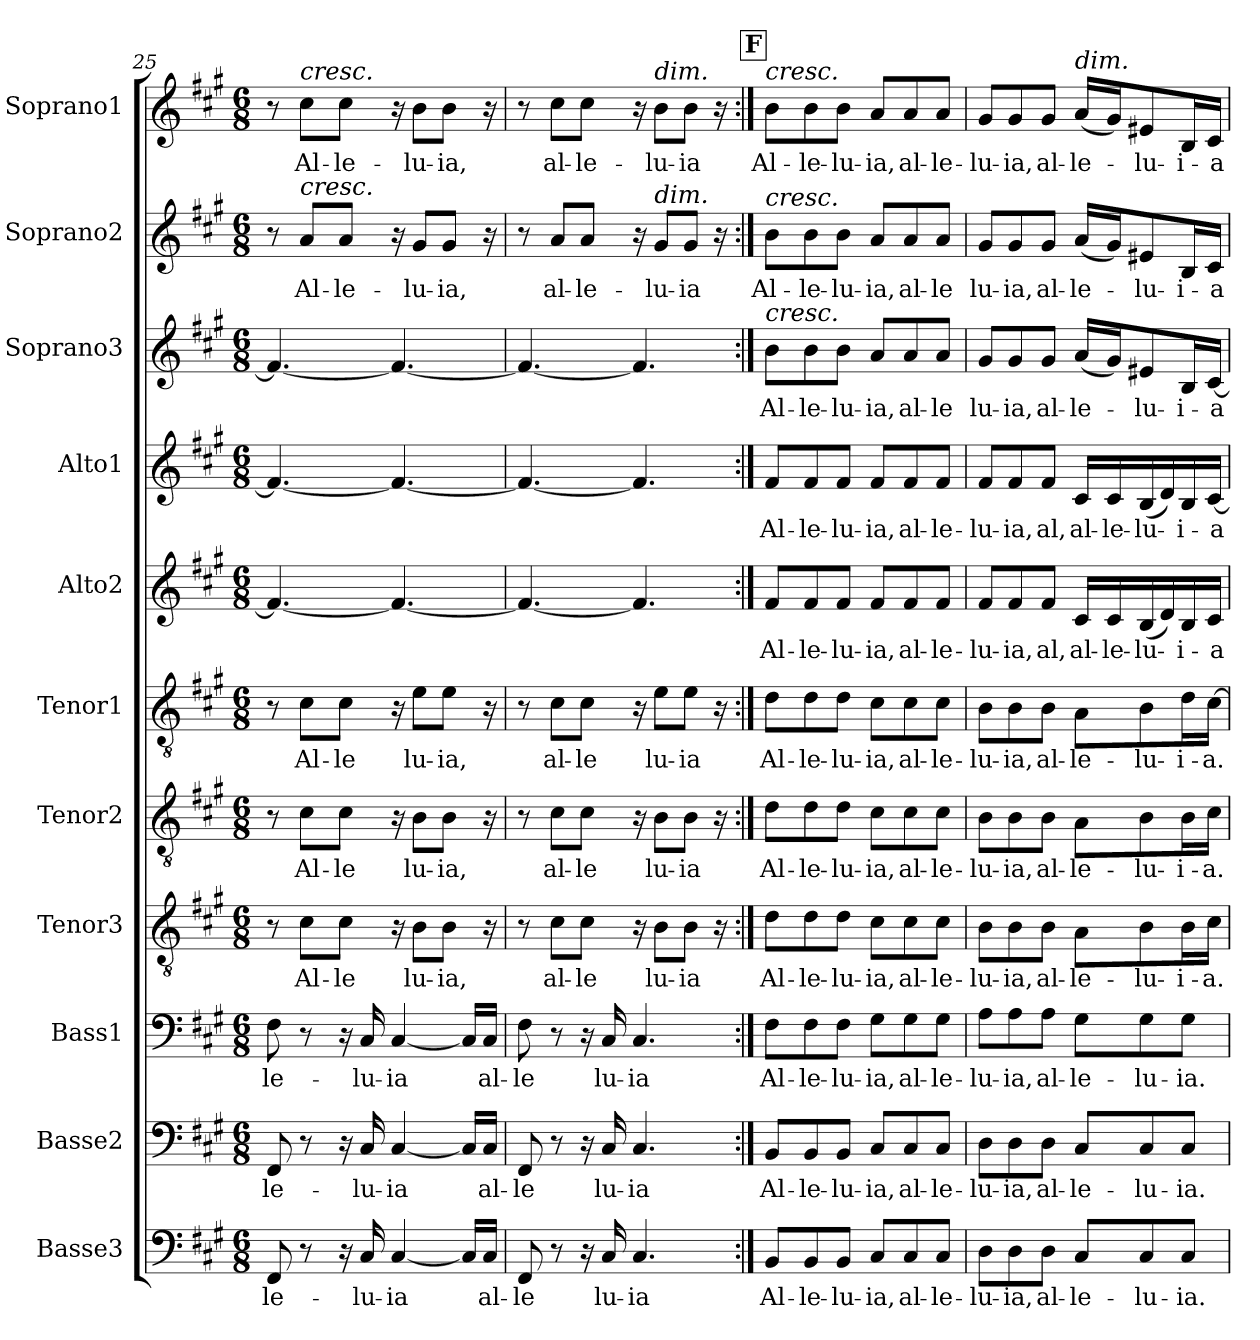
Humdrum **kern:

**kern	**text	**kern	**text	**kern	**text	**kern	**text	**kern	**text	**kern	**text	**kern	**text	**kern	**text	**kern	**text	**kern	**text	**kern	**text
*part11	*part11	*part10	*part10	*part9	*part9	*part8	*part8	*part7	*part7	*part6	*part6	*part5	*part5	*part4	*part4	*part3	*part3	*part2	*part2	*part1	*part1
*staff11	*staff11	*staff10	*staff10	*staff9	*staff9	*staff8	*staff8	*staff7	*staff7	*staff6	*staff6	*staff5	*staff5	*staff4	*staff4	*staff3	*staff3	*staff2	*staff2	*staff1	*staff1
*I"Basse3	*	*I"Basse2	*	*I"Bass1	*	*I"Tenor3	*	*I"Tenor2	*	*I"Tenor1	*	*I"Alto2	*	*I"Alto1	*	*I"Soprano3	*	*I"Soprano2	*	*I"Soprano1	*
*I'B.3	*	*I'B2	*	*I'B1	*	*I'T.3	*	*I'T2	*	*I'T1	*	*I'A2	*	*I'A1	*	*I'S.3	*	*I'S2	*	*I'S1	*
*clefF4	*	*clefF4	*	*clefF4	*	*clefGv2	*	*clefGv2	*	*clefGv2	*	*clefG2	*	*clefG2	*	*clefG2	*	*clefG2	*	*clefG2	*
*k[f#c#g#]	*	*k[f#c#g#]	*	*k[f#c#g#]	*	*k[f#c#g#]	*	*k[f#c#g#]	*	*k[f#c#g#]	*	*k[f#c#g#]	*	*k[f#c#g#]	*	*k[f#c#g#]	*	*k[f#c#g#]	*	*k[f#c#g#]	*
*M6/8	*	*M6/8	*	*M6/8	*	*M6/8	*	*M6/8	*	*M6/8	*	*M6/8	*	*M6/8	*	*M6/8	*	*M6/8	*	*M6/8	*
=25	=25	=25	=25	=25	=25	=25	=25	=25	=25	=25	=25	=25	=25	=25	=25	=25	=25	=25	=25	=25	=25
!	!LO:LY:b	!	!LO:LY:b	!	!LO:LY:b	!	!	!	!	!	!	!	!	!	!	!	!	!	!	!	!
8FF#/	-le-	8FF#/	-le-	8F#\	-le-	8r	.	8r	.	8r	.	4.f#/_	.	4.f#/_	.	4.f#/_	.	8r	.	8r	.
!	!	!	!	!	!	!	!	!	!	!	!	!	!	!	!	!	!	!	!	!LO:TX:a:i:t=cresc.	!
!	!	!	!	!	!	!	!	!	!	!	!	!	!	!	!	!	!	!LO:TX:a:i:t=cresc.	!	!	!
!	!	!	!	!	!	!	!LO:LY:b	!	!LO:LY:b	!	!LO:LY:b	!	!	!	!	!	!	!	!LO:LY:b	!	!LO:LY:b
8r	.	8r	.	8r	.	8c#\L	Al-	8c#\L	Al-	8c#\L	Al-	.	.	.	.	.	.	8a/L	Al-	8cc#\L	Al-
!	!	!	!	!	!	!	!LO:LY:b	!	!LO:LY:b	!	!LO:LY:b	!	!	!	!	!	!	!	!LO:LY:b	!	!LO:LY:b
16r	.	16r	.	16r	.	8c#\J	-le	8c#\J	-le	8c#\J	-le	.	.	.	.	.	.	8a/J	-le-	8cc#\J	-le-
!	!LO:LY:b	!	!LO:LY:b	!	!LO:LY:b	!	!	!	!	!	!	!	!	!	!	!	!	!	!	!	!
16C#/	-lu-	16C#/	-lu-	16C#/	-lu-	.	.	.	.	.	.	.	.	.	.	.	.	.	.	.	.
!	!LO:LY:b	!	!LO:LY:b	!	!LO:LY:b	!	!	!	!	!	!	!	!	!	!	!	!	!	!	!	!
[4C#/	-ia	[4C#/	-ia	[4C#/	-ia	16r	.	16r	.	16r	.	4.f#/_	.	4.f#/_	.	4.f#/_	.	16r	.	16r	.
!	!	!	!	!	!	!	!LO:LY:b	!	!LO:LY:b	!	!LO:LY:b	!	!	!	!	!	!	!	!LO:LY:b	!	!LO:LY:b
.	.	.	.	.	.	8B\L	lu-	8B\L	lu-	8e\L	lu-	.	.	.	.	.	.	8g#/L	-lu-	8b\L	-lu-
!	!	!	!	!	!	!	!LO:LY:b	!	!LO:LY:b	!	!LO:LY:b	!	!	!	!	!	!	!	!LO:LY:b	!	!LO:LY:b
.	.	.	.	.	.	8B\J	-ia,	8B\J	-ia,	8e\J	-ia,	.	.	.	.	.	.	8g#/J	-ia,	8b\J	-ia,
16C#/LL]	.	16C#/LL]	.	16C#/LL]	.	.	.	.	.	.	.	.	.	.	.	.	.	.	.	.	.
!	!LO:LY:b	!	!LO:LY:b	!	!LO:LY:b	!	!	!	!	!	!	!	!	!	!	!	!	!	!	!	!
16C#/JJ	al-	16C#/JJ	al-	16C#/JJ	al-	16r	.	16r	.	16r	.	.	.	.	.	.	.	16r	.	16r	.
=26	=26	=26	=26	=26	=26	=26	=26	=26	=26	=26	=26	=26	=26	=26	=26	=26	=26	=26	=26	=26	=26
!	!LO:LY:b	!	!LO:LY:b	!	!LO:LY:b	!	!	!	!	!	!	!	!	!	!	!	!	!	!	!	!
8FF#/	-le	8FF#/	-le	8F#\	-le	8r	.	8r	.	8r	.	4.f#/_	.	4.f#/_	.	4.f#/_	.	8r	.	8r	.
!	!	!	!	!	!	!	!LO:LY:b	!	!LO:LY:b	!	!LO:LY:b	!	!	!	!	!	!	!	!LO:LY:b	!	!LO:LY:b
8r	.	8r	.	8r	.	8c#\L	al-	8c#\L	al-	8c#\L	al-	.	.	.	.	.	.	8a/L	al-	8cc#\L	al-
!	!	!	!	!	!	!	!LO:LY:b	!	!LO:LY:b	!	!LO:LY:b	!	!	!	!	!	!	!	!LO:LY:b	!	!LO:LY:b
16r	.	16r	.	16r	.	8c#\J	-le	8c#\J	-le	8c#\J	-le	.	.	.	.	.	.	8a/J	-le-	8cc#\J	-le-
!	!LO:LY:b	!	!LO:LY:b	!	!LO:LY:b	!	!	!	!	!	!	!	!	!	!	!	!	!	!	!	!
16C#/	lu-	16C#/	lu-	16C#/	lu-	.	.	.	.	.	.	.	.	.	.	.	.	.	.	.	.
!	!LO:LY:b	!	!LO:LY:b	!	!LO:LY:b	!	!	!	!	!	!	!	!	!	!	!	!	!	!	!	!
4.C#/	-ia	4.C#/	-ia	4.C#/	-ia	16r	.	16r	.	16r	.	4.f#/]	.	4.f#/]	.	4.f#/]	.	16r	.	16r	.
!	!	!	!	!	!	!	!	!	!	!	!	!	!	!	!	!	!	!	!	!LO:TX:a:i:t=dim.	!
!	!	!	!	!	!	!	!	!	!	!	!	!	!	!	!	!	!	!LO:TX:a:i:t=dim.	!	!	!
!	!	!	!	!	!	!	!LO:LY:b	!	!LO:LY:b	!	!LO:LY:b	!	!	!	!	!	!	!	!LO:LY:b	!	!LO:LY:b
.	.	.	.	.	.	8B\L	lu-	8B\L	lu-	8e\L	lu-	.	.	.	.	.	.	8g#/L	-lu-	8b\L	-lu-
!	!	!	!	!	!	!	!LO:LY:b	!	!LO:LY:b	!	!LO:LY:b	!	!	!	!	!	!	!	!LO:LY:b	!	!LO:LY:b
.	.	.	.	.	.	8B\J	-ia	8B\J	-ia	8e\J	-ia	.	.	.	.	.	.	8g#/J	-ia	8b\J	-ia
.	.	.	.	.	.	16r	.	16r	.	16r	.	.	.	.	.	.	.	16r	.	16r	.
!!LO:REH:place=s1:a:B:fs=14:t=F
=27:|!	=27:|!	=27:|!	=27:|!	=27:|!	=27:|!	=27:|!	=27:|!	=27:|!	=27:|!	=27:|!	=27:|!	=27:|!	=27:|!	=27:|!	=27:|!	=27:|!	=27:|!	=27:|!	=27:|!	=27:|!	=27:|!
!	!	!	!	!	!	!	!	!	!	!	!	!	!	!	!	!	!	!	!	!LO:TX:a:i:t=cresc.	!
!	!	!	!	!	!	!	!	!	!	!	!	!	!	!	!	!	!	!LO:TX:a:i:t=cresc.	!	!	!
!	!	!	!	!	!	!	!	!	!	!	!	!	!	!	!	!LO:TX:a:i:t=cresc.	!	!	!	!	!
!	!LO:LY:b	!	!LO:LY:b	!	!LO:LY:b	!	!LO:LY:b	!	!LO:LY:b	!	!LO:LY:b	!	!LO:LY:b	!	!LO:LY:b	!	!LO:LY:b	!	!LO:LY:b	!	!LO:LY:b
8BB/L	Al-	8BB/L	Al-	8F#\L	Al-	8d\L	Al-	8d\L	Al-	8d\L	Al-	8f#/L	Al-	8f#/L	Al-	8b\L	Al-	8b\L	Al-	8b\L	Al-
!	!LO:LY:b	!	!LO:LY:b	!	!LO:LY:b	!	!LO:LY:b	!	!LO:LY:b	!	!LO:LY:b	!	!LO:LY:b	!	!LO:LY:b	!	!LO:LY:b	!	!LO:LY:b	!	!LO:LY:b
8BB/	-le-	8BB/	-le-	8F#\	-le-	8d\	-le-	8d\	-le-	8d\	-le-	8f#/	-le-	8f#/	-le-	8b\	-le-	8b\	-le-	8b\	-le-
!	!LO:LY:b	!	!LO:LY:b	!	!LO:LY:b	!	!LO:LY:b	!	!LO:LY:b	!	!LO:LY:b	!	!LO:LY:b	!	!LO:LY:b	!	!LO:LY:b	!	!LO:LY:b	!	!LO:LY:b
8BB/J	-lu-	8BB/J	-lu-	8F#\J	-lu-	8d\J	-lu-	8d\J	-lu-	8d\J	-lu-	8f#/J	-lu-	8f#/J	-lu-	8b\J	-lu-	8b\J	-lu-	8b\J	-lu-
!	!LO:LY:b	!	!LO:LY:b	!	!LO:LY:b	!	!LO:LY:b	!	!LO:LY:b	!	!LO:LY:b	!	!LO:LY:b	!	!LO:LY:b	!	!LO:LY:b	!	!LO:LY:b	!	!LO:LY:b
8C#/L	-ia,	8C#/L	-ia,	8G#\L	-ia,	8c#\L	-ia,	8c#\L	-ia,	8c#\L	-ia,	8f#/L	-ia,	8f#/L	-ia,	8a/L	-ia,	8a/L	-ia,	8a/L	-ia,
!	!LO:LY:b	!	!LO:LY:b	!	!LO:LY:b	!	!LO:LY:b	!	!LO:LY:b	!	!LO:LY:b	!	!LO:LY:b	!	!LO:LY:b	!	!LO:LY:b	!	!LO:LY:b	!	!LO:LY:b
8C#/	al-	8C#/	al-	8G#\	al-	8c#\	al-	8c#\	al-	8c#\	al-	8f#/	al-	8f#/	al-	8a/	al-	8a/	al-	8a/	al-
!	!LO:LY:b	!	!LO:LY:b	!	!LO:LY:b	!	!LO:LY:b	!	!LO:LY:b	!	!LO:LY:b	!	!LO:LY:b	!	!LO:LY:b	!	!LO:LY:b	!	!LO:LY:b	!	!LO:LY:b
8C#/J	-le-	8C#/J	-le-	8G#\J	-le-	8c#\J	-le-	8c#\J	-le-	8c#\J	-le-	8f#/J	-le-	8f#/J	-le-	8a/J	-le	8a/J	-le	8a/J	-le-
!!LO:PB:g=z
=28	=28	=28	=28	=28	=28	=28	=28	=28	=28	=28	=28	=28	=28	=28	=28	=28	=28	=28	=28	=28	=28
!	!LO:LY:b	!	!LO:LY:b	!	!LO:LY:b	!	!LO:LY:b	!	!LO:LY:b	!	!LO:LY:b	!	!LO:LY:b	!	!LO:LY:b	!	!LO:LY:b	!	!LO:LY:b	!	!LO:LY:b
8D\L	-lu-	8D\L	-lu-	8A\L	-lu-	8B\L	-lu-	8B\L	-lu-	8B\L	-lu-	8f#/L	-lu-	8f#/L	-lu-	8g#/L	-lu-	8g#/L	-lu-	8g#/L	-lu-
!	!LO:LY:b	!	!LO:LY:b	!	!LO:LY:b	!	!LO:LY:b	!	!LO:LY:b	!	!LO:LY:b	!	!LO:LY:b	!	!LO:LY:b	!	!LO:LY:b	!	!LO:LY:b	!	!LO:LY:b
8D\	-ia,	8D\	-ia,	8A\	-ia,	8B\	-ia,	8B\	-ia,	8B\	-ia,	8f#/	-ia,	8f#/	-ia,	8g#/	-ia,	8g#/	-ia,	8g#/	-ia,
!	!LO:LY:b	!	!LO:LY:b	!	!LO:LY:b	!	!LO:LY:b	!	!LO:LY:b	!	!LO:LY:b	!	!LO:LY:b	!	!LO:LY:b	!	!LO:LY:b	!	!LO:LY:b	!	!LO:LY:b
8D\J	al-	8D\J	al-	8A\J	al-	8B\J	al-	8B\J	al-	8B\J	al-	8f#/J	al,	8f#/J	al,	8g#/J	al-	8g#/J	al-	8g#/J	al-
!	!	!	!	!	!	!	!	!	!	!	!	!	!	!	!	!	!	!	!	!LO:TX:a:i:t=dim.	!
!	!LO:LY:b	!	!LO:LY:b	!	!LO:LY:b	!	!LO:LY:b	!	!LO:LY:b	!	!LO:LY:b	!	!LO:LY:b	!	!LO:LY:b	!	!LO:LY:b	!	!LO:LY:b	!	!LO:LY:b
8C#/L	-le-	8C#/L	-le-	8G#\L	-le-	8A\L	-le-	8A\L	-le-	8A\L	-le-	16c#/LL	al-	16c#/LL	al-	(16a/LL	-le-	(16a/LL	-le-	(16a/LL	-le-
!	!	!	!	!	!	!	!	!	!	!	!	!	!LO:LY:b	!	!LO:LY:b	!	!	!	!	!	!
.	.	.	.	.	.	.	.	.	.	.	.	16c#/	-le-	16c#/	-le-	16g#/J)	.	16g#/J)	.	16g#/J)	.
!	!LO:LY:b	!	!LO:LY:b	!	!LO:LY:b	!	!LO:LY:b	!	!LO:LY:b	!	!LO:LY:b	!	!LO:LY:b	!	!LO:LY:b	!	!LO:LY:b	!	!LO:LY:b	!	!LO:LY:b
8C#/	-lu-	8C#/	-lu-	8G#\	-lu-	8B\	-lu-	8B\	-lu-	8B\	-lu-	(16B/	-lu-	(16B/	-lu-	8e#X/	-lu-	8e#X/	-lu-	8e#X/	-lu-
.	.	.	.	.	.	.	.	.	.	.	.	16d/)	.	16d/)	.	.	.	.	.	.	.
!	!LO:LY:b	!	!LO:LY:b	!	!LO:LY:b	!	!LO:LY:b	!	!LO:LY:b	!	!LO:LY:b	!	!LO:LY:b	!	!LO:LY:b	!	!LO:LY:b	!	!LO:LY:b	!	!LO:LY:b
8C#/J	-ia.-	8C#/J	-ia.-	8G#\J	-ia.-	16B\L	-i-	16B\L	-i-	16d\L	-i-	16B/	-i-	16B/	-i-	16B/L	-i-	16B/L	-i-	16B/L	-i-
!	!	!	!	!	!	!	!LO:LY:b	!	!LO:LY:b	!	!LO:LY:b	!	!LO:LY:b	!	!LO:LY:b	!	!LO:LY:b	!	!LO:LY:b	!	!LO:LY:b
.	.	.	.	.	.	16c#\JJ	-a.	16c#\JJ	-a.	[16c#\JJ	-a.	16c#/JJ	-a	[16c#/JJ	-a	[16c#/JJ	-a	16c#/JJ	-a	16c#/JJ	-a
=	=	=	=	=	=	=	=	=	=	=	=	=	=	=	=	=	=	=	=	=	=
*-	*-	*-	*-	*-	*-	*-	*-	*-	*-	*-	*-	*-	*-	*-	*-	*-	*-	*-	*-	*-	*-
